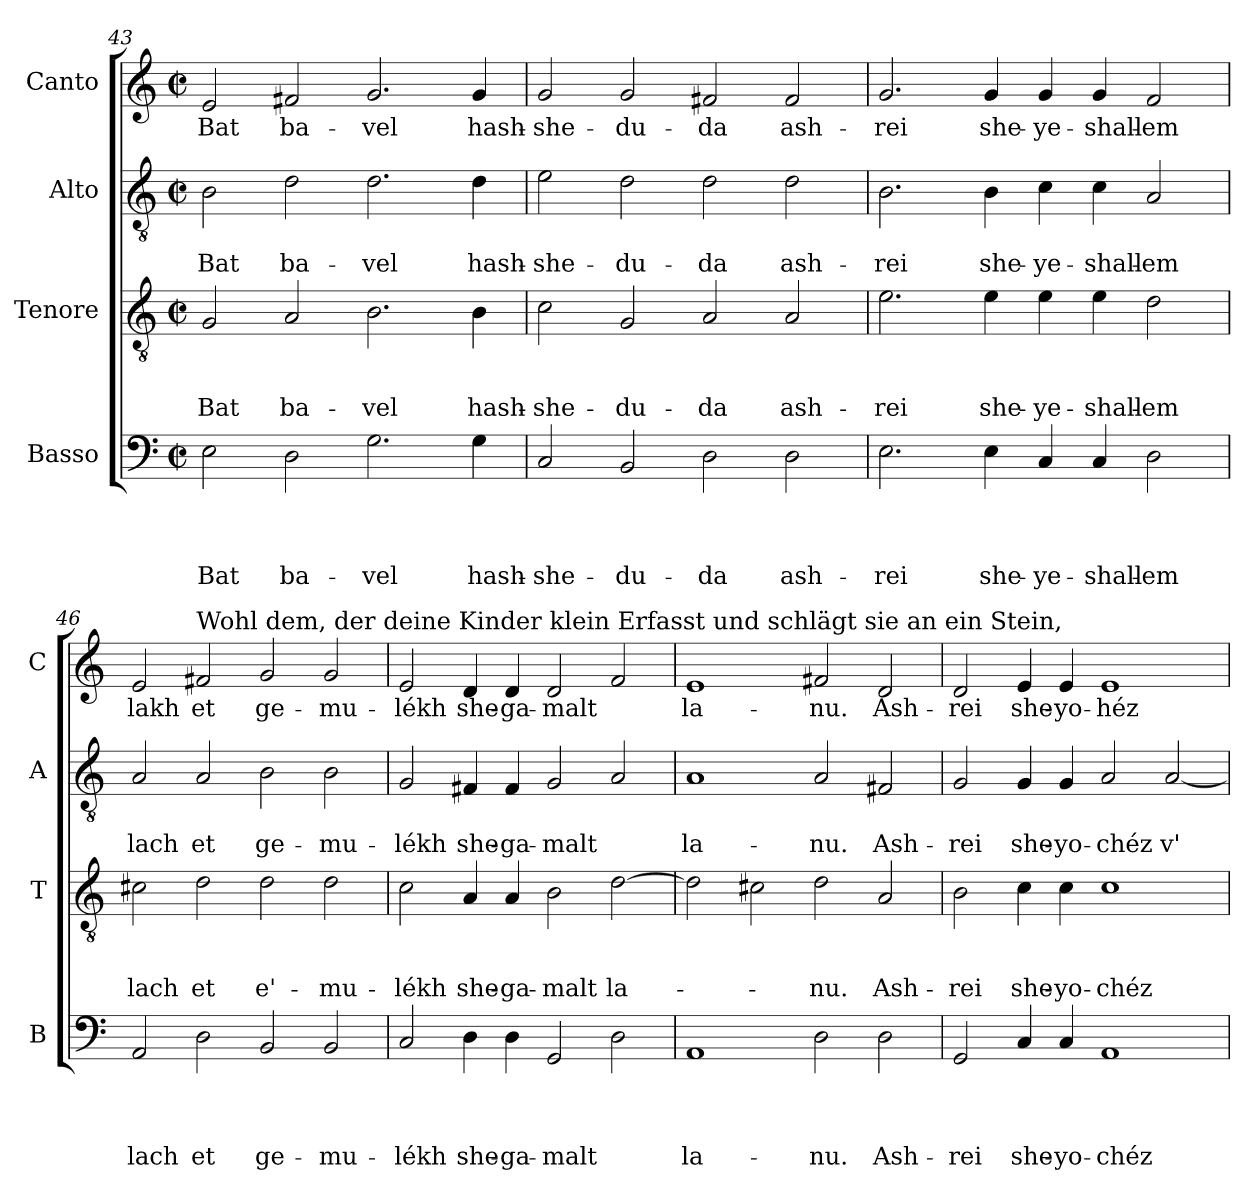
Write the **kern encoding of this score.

**kern	**text	**text	**text	**text	**kern	**text	**text	**text	**kern	**text	**text	**kern	**text
*part4	*part4	*part4	*part4	*part4	*part3	*part3	*part3	*part3	*part2	*part2	*part2	*part1	*part1
*staff4	*staff4	*staff4	*staff4	*staff4	*staff3	*staff3	*staff3	*staff3	*staff2	*staff2	*staff2	*staff1	*staff1
*I"Basso	*	*	*	*	*I"Tenore	*	*	*	*I"Alto	*	*	*I"Canto	*
*I'B	*	*	*	*	*I'T	*	*	*	*I'A	*	*	*I'C	*
*clefF4	*	*	*	*	*clefGv2	*	*	*	*clefGv2	*	*	*clefG2	*
*k[]	*	*	*	*	*k[]	*	*	*	*k[]	*	*	*k[]	*
*C:	*	*	*	*	*C:	*	*	*	*C:	*	*	*C:	*
*M2/2	*	*	*	*	*M2/2	*	*	*	*M2/2	*	*	*M2/2	*
*met(c|)	*	*	*	*	*met(c|)	*	*	*	*met(c|)	*	*	*met(c|)	*
=43	=43	=43	=43	=43	=43	=43	=43	=43	=43	=43	=43	=43	=43
!	!	!	!	!LO:LY:b	!	!	!	!LO:LY:b	!	!	!LO:LY:b	!	!LO:LY:b
2E\	.	.	.	Bat	2G/	.	.	Bat	2B\	.	Bat	2e/	Bat
!	!	!	!	!LO:LY:b	!	!	!	!LO:LY:b	!	!	!LO:LY:b	!	!LO:LY:b
2D\	.	.	.	ba-	2A/	.	.	ba-	2d\	.	ba-	2f#X/	ba-
!	!	!	!	!LO:LY:b	!	!	!	!LO:LY:b	!	!	!LO:LY:b	!	!LO:LY:b
2.G\	.	.	.	-vel	2.B\	.	.	-vel	2.d\	.	-vel	2.g/	-vel
!	!	!	!	!LO:LY:b	!	!	!	!LO:LY:b	!	!	!LO:LY:b	!	!LO:LY:b
4G\	.	.	.	hash-	4B\	.	.	hash-	4d\	.	hash-	4g/	hash-
=44	=44	=44	=44	=44	=44	=44	=44	=44	=44	=44	=44	=44	=44
!	!	!	!	!LO:LY:b	!	!	!	!LO:LY:b	!	!	!LO:LY:b	!	!LO:LY:b
2C/	.	.	.	-she-	2c\	.	.	-she-	2e\	.	-she-	2g/	-she-
!	!	!	!	!LO:LY:b	!	!	!	!LO:LY:b	!	!	!LO:LY:b	!	!LO:LY:b
2BB/	.	.	.	-du-	2G/	.	.	-du-	2d\	.	-du-	2g/	-du-
!	!	!	!	!LO:LY:b	!	!	!	!LO:LY:b	!	!	!LO:LY:b	!	!LO:LY:b
2D\	.	.	.	-da	2A/	.	.	-da	2d\	.	-da	2f#X/	-da
!	!	!	!	!LO:LY:b	!	!	!	!LO:LY:b	!	!	!LO:LY:b	!	!LO:LY:b
2D\	.	.	.	ash-	2A/	.	.	ash-	2d\	.	ash-	2f#/	ash-
=45	=45	=45	=45	=45	=45	=45	=45	=45	=45	=45	=45	=45	=45
!	!	!	!	!LO:LY:b	!	!	!	!LO:LY:b	!	!	!LO:LY:b	!	!LO:LY:b
2.E\	.	.	.	-rei	2.e\	.	.	-rei	2.B\	.	-rei	2.g/	-rei
!	!	!	!	!LO:LY:b	!	!	!	!LO:LY:b	!	!	!LO:LY:b	!	!LO:LY:b
4E\	.	.	.	she-	4e\	.	.	she-	4B\	.	she-	4g/	she-
!	!	!	!	!LO:LY:b	!	!	!	!LO:LY:b	!	!	!LO:LY:b	!	!LO:LY:b
4C/	.	.	.	-ye-	4e\	.	.	-ye-	4c\	.	-ye-	4g/	-ye-
!	!	!	!	!LO:LY:b	!	!	!	!LO:LY:b	!	!	!LO:LY:b	!	!LO:LY:b
4C/	.	.	.	-shall-	4e\	.	.	-shall-	4c\	.	-shall-	4g/	-shall-
!	!	!	!	!LO:LY:b	!	!	!	!LO:LY:b	!	!	!LO:LY:b	!	!LO:LY:b
2D\	.	.	.	-em	2d\	.	.	-em	2A/	.	-em	2f/	-em
!!LO:LB:g=z
=46	=46	=46	=46	=46	=46	=46	=46	=46	=46	=46	=46	=46	=46
!	!	!	!	!LO:LY:b	!	!	!	!LO:LY:b	!	!	!LO:LY:b	!	!LO:LY:b
2AA/	.	.	.	lach	2c#X\	.	.	lach	2A/	.	lach	2e/	lakh
!	!	!	!	!	!	!	!	!	!	!	!	!LO:TX:a:t=Wohl dem, der deine Kinder klein Erfasst und schlägt sie an ein Stein,	!
!	!	!	!	!LO:LY:b	!	!	!	!LO:LY:b	!	!	!LO:LY:b	!	!LO:LY:b
2D\	.	.	.	et	2d\	.	.	et	2A/	.	et	2f#X/	et
!	!	!	!	!LO:LY:b	!	!	!	!LO:LY:b	!	!	!LO:LY:b	!	!LO:LY:b
2BB/	.	.	.	ge-	2d\	.	.	e'-	2B\	.	ge-	2g/	ge-
!	!	!	!	!LO:LY:b	!	!	!	!LO:LY:b	!	!	!LO:LY:b	!	!LO:LY:b
2BB/	.	.	.	-mu-	2d\	.	.	-mu-	2B\	.	-mu-	2g/	-mu-
=47	=47	=47	=47	=47	=47	=47	=47	=47	=47	=47	=47	=47	=47
!	!	!	!	!LO:LY:b	!	!	!	!LO:LY:b	!	!	!LO:LY:b	!	!LO:LY:b
2C/	.	.	.	-lékh	2c\	.	.	-lékh	2G/	.	-lékh	2e/	-lékh
!	!	!	!	!LO:LY:b	!	!	!	!LO:LY:b	!	!	!LO:LY:b	!	!LO:LY:b
4D\	.	.	.	she-	4A/	.	.	she-	4F#X/	.	she-	4d/	she-
!	!	!	!	!LO:LY:b	!	!	!	!LO:LY:b	!	!	!LO:LY:b	!	!LO:LY:b
4D\	.	.	.	-ga-	4A/	.	.	-ga-	4F#/	.	-ga-	4d/	-ga-
!	!	!	!	!LO:LY:b	!	!	!	!LO:LY:b	!	!	!LO:LY:b	!	!LO:LY:b
2GG/	.	.	.	-malt	2B\	.	.	-malt	2G/	.	-malt	2d/	-malt
!	!	!	!	!	!	!	!	!LO:LY:b	!	!	!	!	!
2D\	.	.	.	.	[2d\	.	.	la-	2A/	.	.	2f/	.
=48	=48	=48	=48	=48	=48	=48	=48	=48	=48	=48	=48	=48	=48
!	!	!	!	!LO:LY:b	!	!	!	!	!	!	!LO:LY:b	!	!LO:LY:b
1AA	.	.	.	la-	2d\]	.	.	.	1A	.	la-	1e	la-
.	.	.	.	.	2c#X\	.	.	.	.	.	.	.	.
!	!	!	!	!LO:LY:b	!	!	!	!LO:LY:b	!	!	!LO:LY:b	!	!LO:LY:b
2D\	.	.	.	-nu.	2d\	.	.	-nu.	2A/	.	-nu.	2f#X/	-nu.
!	!	!	!	!LO:LY:b	!	!	!	!LO:LY:b	!	!	!LO:LY:b	!	!LO:LY:b
2D\	.	.	.	Ash-	2A/	.	.	Ash-	2F#X/	.	Ash-	2d/	Ash-
=49	=49	=49	=49	=49	=49	=49	=49	=49	=49	=49	=49	=49	=49
!	!	!	!	!LO:LY:b	!	!	!	!LO:LY:b	!	!	!LO:LY:b	!	!LO:LY:b
2GG/	.	.	.	-rei	2B\	.	.	-rei	2G/	.	-rei	2d/	-rei
!	!	!	!	!LO:LY:b	!	!	!	!LO:LY:b	!	!	!LO:LY:b	!	!LO:LY:b
4C/	.	.	.	she-	4c\	.	.	she-	4G/	.	she-	4e/	she-
!	!	!	!	!LO:LY:b	!	!	!	!LO:LY:b	!	!	!LO:LY:b	!	!LO:LY:b
4C/	.	.	.	-yo-	4c\	.	.	-yo-	4G/	.	-yo-	4e/	-yo-
!	!	!	!	!LO:LY:b	!	!	!	!LO:LY:b	!	!	!LO:LY:b	!	!LO:LY:b
1AA	.	.	.	-chéz	1c	.	.	-chéz	2A/	.	-chéz	1e	-héz
!	!	!	!	!	!	!	!	!	!	!	!LO:LY:b	!	!
.	.	.	.	.	.	.	.	.	[2A/	.	v'-	.	.
=	=	=	=	=	=	=	=	=	=	=	=	=	=
*-	*-	*-	*-	*-	*-	*-	*-	*-	*-	*-	*-	*-	*-
